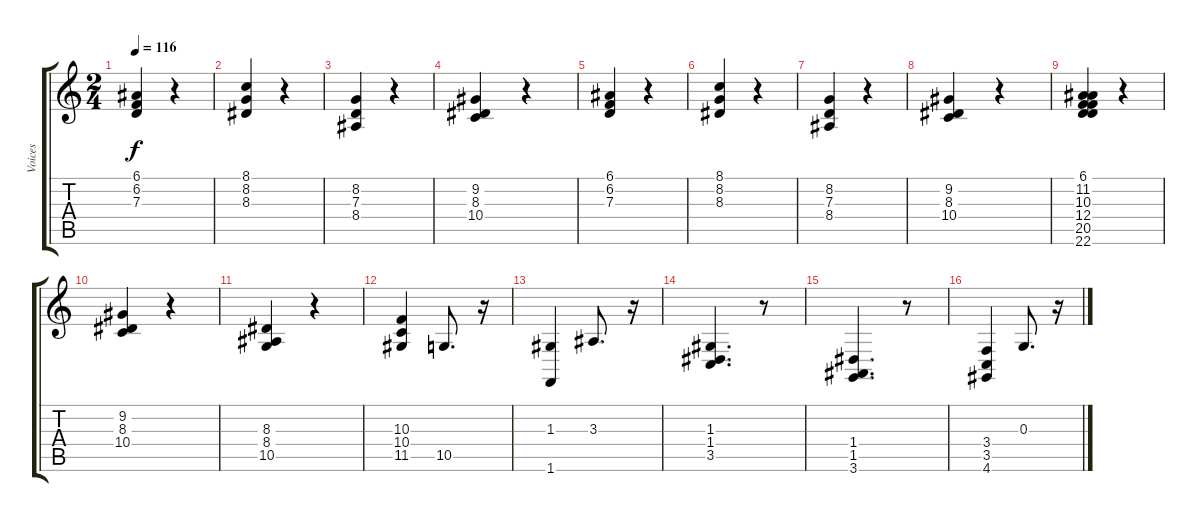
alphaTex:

\track ("Voices" "Voices") {instrument lead6voice}
\staff {score tabs}
\tuning (E4 B3 G3 D3 A2 E2) {hide}
\ts (2 4)
\tempo 116
\clef g2
\ks c
(6.1 6.2 7.3).4{dy f} r.4 |
(8.1 8.2 8.3).4 r.4 |
(8.2 7.3 8.4).4 r.4 |
(9.2 8.3 10.4).4 r.4 |
(6.1 6.2 7.3).4 r.4 |
(8.1 8.2 8.3).4 r.4 |
(8.2 7.3 8.4).4 r.4 |
(9.2 8.3 10.4).4 r.4 |
(6.1 11.2 10.3 12.4 20.5 22.6).4 r.4 |
(9.2 8.3 10.4).4 r.4 |
(8.3 8.4 10.5).4 r.4 |
(10.3 10.4 11.5).4 10.5.8{d} r.16 |
(1.3 1.6).4 3.3.8{d} r.16 |
(1.3 1.4 3.5).4{d} r.8 |
(1.4 1.5 3.6).4{d} r.8 |
(3.4 3.5 4.6).4 0.3.8{d} r.16
